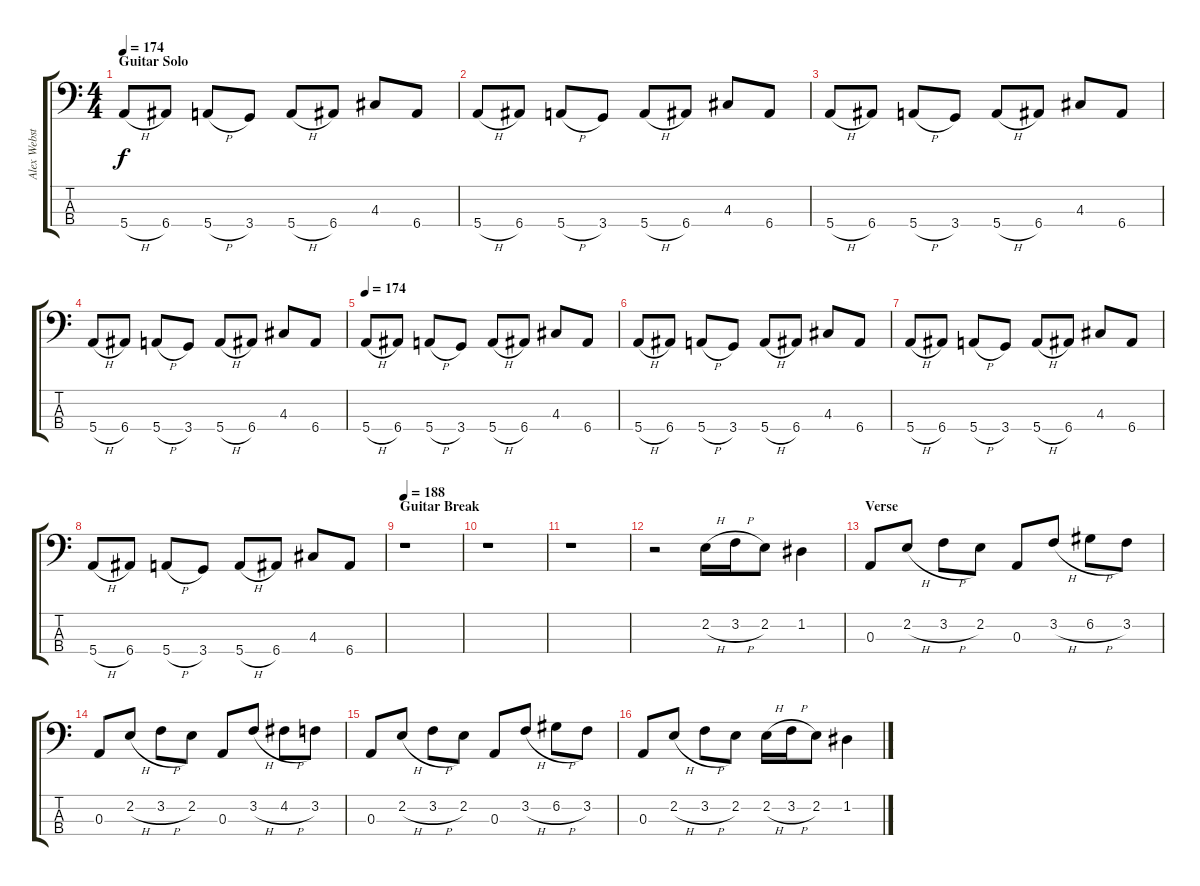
\track ("Alex Webster " "Alex Webst") {instrument electricbassfinger}
\staff {score tabs}
\tuning (G2 D2 A1 E1) {hide}
\ts (4 4)
\section ("" "Guitar Solo")
\tempo 174
\clef f4
\ks c
5.4{h}.8{dy f} 6.4.8 5.4{h}.8 3.4.8 5.4{h}.8 6.4.8 4.3.8 6.4.8 |
5.4{h}.8 6.4.8 5.4{h}.8 3.4.8 5.4{h}.8 6.4.8 4.3.8 6.4.8 |
5.4{h}.8 6.4.8 5.4{h}.8 3.4.8 5.4{h}.8 6.4.8 4.3.8 6.4.8 |
5.4{h}.8 6.4.8 5.4{h}.8 3.4.8 5.4{h}.8 6.4.8 4.3.8 6.4.8 |
\tempo 174
5.4{h}.8 6.4.8 5.4{h}.8 3.4.8 5.4{h}.8 6.4.8 4.3.8 6.4.8 |
5.4{h}.8 6.4.8 5.4{h}.8 3.4.8 5.4{h}.8 6.4.8 4.3.8 6.4.8 |
5.4{h}.8 6.4.8 5.4{h}.8 3.4.8 5.4{h}.8 6.4.8 4.3.8 6.4.8 |
5.4{h}.8 6.4.8 5.4{h}.8 3.4.8 5.4{h}.8 6.4.8 4.3.8 6.4.8 |
\section ("" "Guitar Break")
\tempo 188
r.1 |
r.1 |
r.1 |
r.2 2.2{h}.16 3.2{h}.16 2.2.8 1.2.4 |
\section ("" "Verse ")
0.3.8 2.2{h}.8 3.2{h}.8 2.2.8 0.3.8 3.2{h}.8 6.2{h}.8 3.2.8 |
0.3.8 2.2{h}.8 3.2{h}.8 2.2.8 0.3.8 3.2{h}.8 4.2{h}.8 3.2.8 |
0.3.8 2.2{h}.8 3.2{h}.8 2.2.8 0.3.8 3.2{h}.8 6.2{h}.8 3.2.8 |
0.3.8 2.2{h}.8 3.2{h}.8 2.2.8 2.2{h}.16 3.2{h}.16 2.2.8 1.2.4
